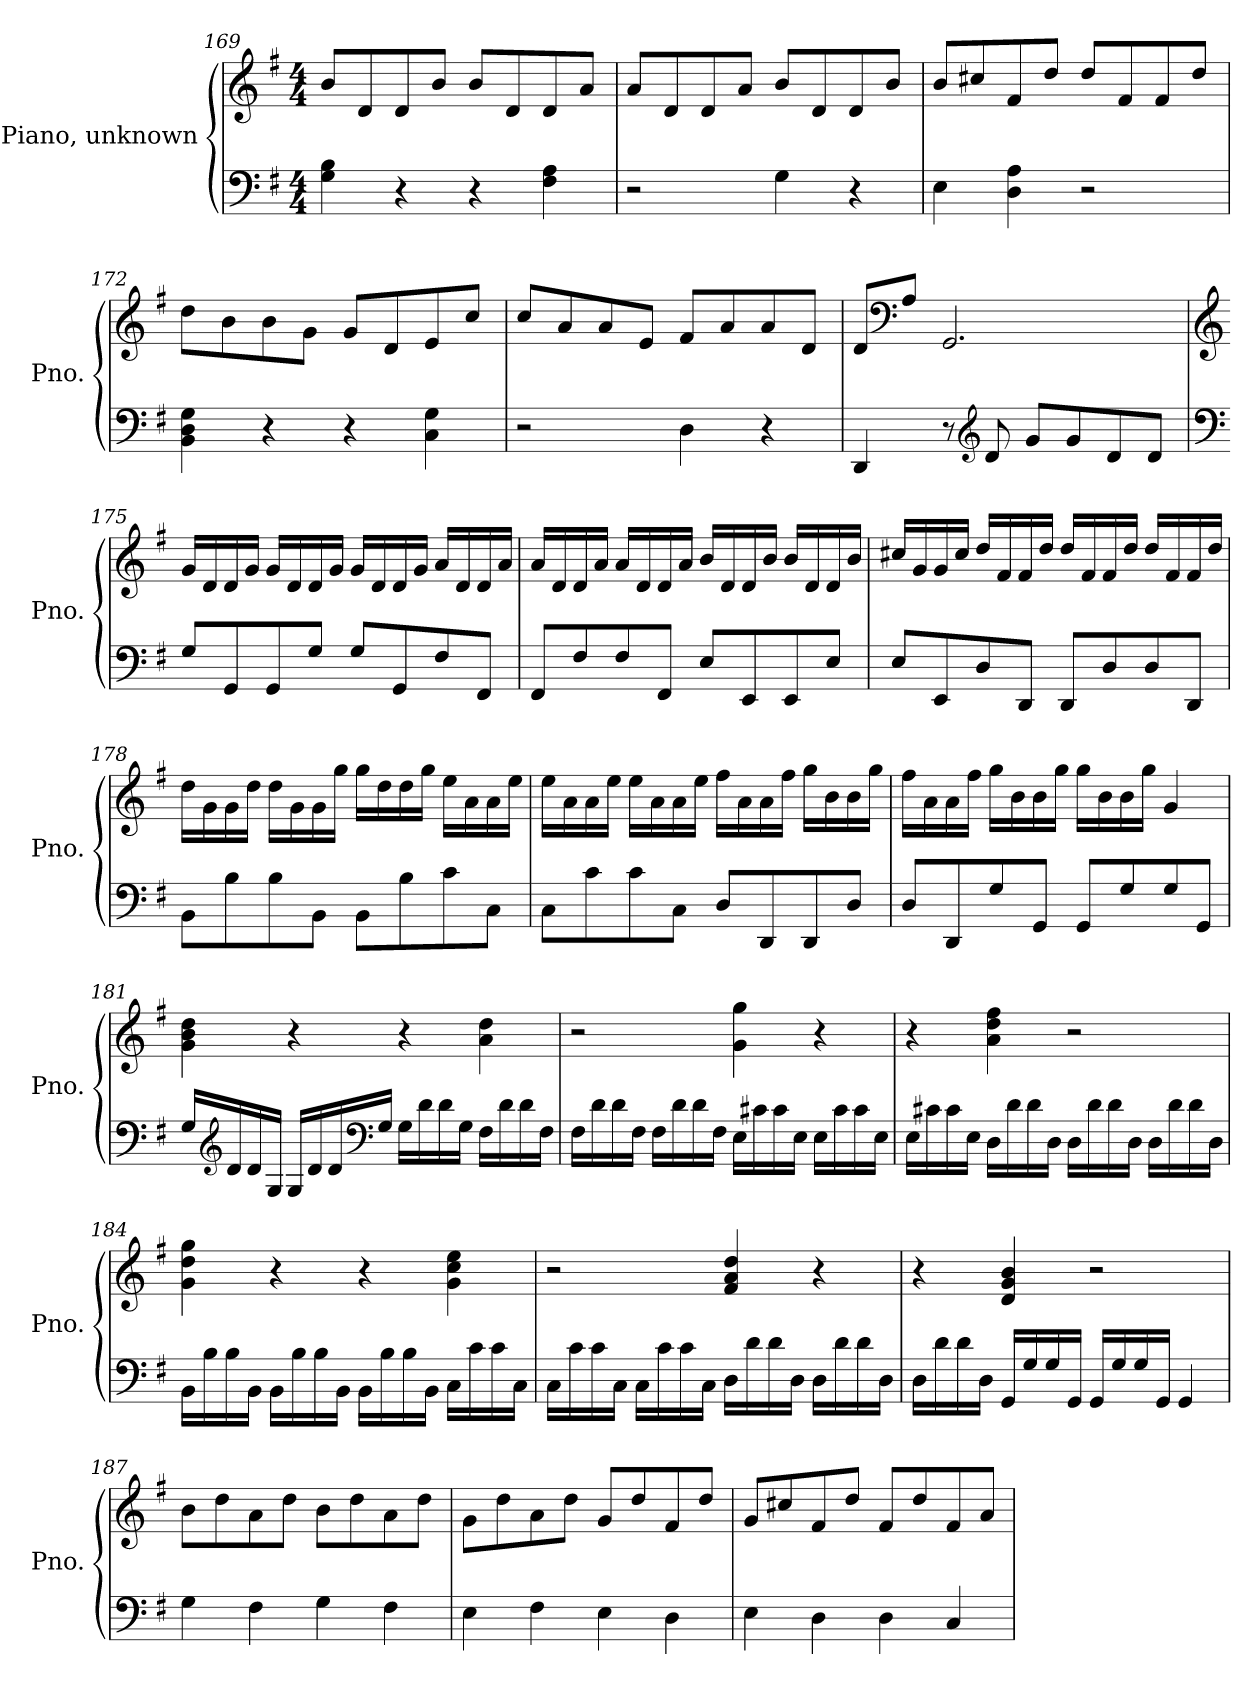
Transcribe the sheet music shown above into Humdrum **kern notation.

**kern	**kern
*part1	*part1
*staff2	*staff1
*I"Piano, unknown	*
*I'Pno.	*
*clefF4	*clefG2
*k[f#]	*k[f#]
*M4/4	*M4/4
=169	=169
4G\ 4B\	8b/L
.	8d/
4r	8d/
.	8b/J
4r	8b/L
.	8d/
4F#\ 4A\	8d/
.	8a/J
!!LO:PB:g=z
=170	=170
2r	8a/L
.	8d/
.	8d/
.	8a/J
4G\	8b/L
.	8d/
4r	8d/
.	8b/J
=171	=171
4E\	8b/L
.	8cc#X/
4D\ 4A\	8f#/
.	8dd/J
2r	8dd/L
.	8f#/
.	8f#/
.	8dd/J
=172	=172
4BB\ 4D\ 4G\	8dd\L
.	8b\
4r	8b\
.	8g\J
4r	8g/L
.	8d/
4C\ 4G\	8e/
.	8cc/J
=173	=173
2r	8cc/L
.	8a/
.	8a/
.	8e/J
4D\	8f#/L
.	8a/
4r	8a/
.	8d/J
!!LO:LB:g=z
=174	=174
4DD/	8d/L
*	*clefF4
.	8A/J
8r	2.GG/
*clefG2	*
8d/	.
8g/L	.
8g/	.
8d/	.
8d/J	.
=175	=175
*clefF4	*clefG2
8G/L	16g/LL
.	16d/
8GG/	16d/
.	16g/JJ
8GG/	16g/LL
.	16d/
8G/J	16d/
.	16g/JJ
8G/L	16g/LL
.	16d/
8GG/	16d/
.	16g/JJ
8F#/	16a/LL
.	16d/
8FF#/J	16d/
.	16a/JJ
=176	=176
8FF#/L	16a/LL
.	16d/
8F#/	16d/
.	16a/JJ
8F#/	16a/LL
.	16d/
8FF#/J	16d/
.	16a/JJ
8E/L	16b/LL
.	16d/
8EE/	16d/
.	16b/JJ
8EE/	16b/LL
.	16d/
8E/J	16d/
.	16b/JJ
!!LO:LB:g=z
=177	=177
8E/L	16cc#X/LL
.	16g/
8EE/	16g/
.	16cc#/JJ
8D/	16dd/LL
.	16f#/
8DD/J	16f#/
.	16dd/JJ
8DD/L	16dd/LL
.	16f#/
8D/	16f#/
.	16dd/JJ
8D/	16dd/LL
.	16f#/
8DD/J	16f#/
.	16dd/JJ
=178	=178
8BB\L	16dd\LL
.	16g\
8B\	16g\
.	16dd\JJ
8B\	16dd\LL
.	16g\
8BB\J	16g\
.	16gg\JJ
8BB\L	16gg\LL
.	16dd\
8B\	16dd\
.	16gg\JJ
8c\	16ee\LL
.	16a\
8C\J	16a\
.	16ee\JJ
!!LO:LB:g=z
=179	=179
8C\L	16ee\LL
.	16a\
8c\	16a\
.	16ee\JJ
8c\	16ee\LL
.	16a\
8C\J	16a\
.	16ee\JJ
8D/L	16ff#\LL
.	16a\
8DD/	16a\
.	16ff#\JJ
8DD/	16gg\LL
.	16b\
8D/J	16b\
.	16gg\JJ
=180	=180
8D/L	16ff#\LL
.	16a\
8DD/	16a\
.	16ff#\JJ
8G/	16gg\LL
.	16b\
8GG/J	16b\
.	16gg\JJ
8GG/L	16gg\LL
.	16b\
8G/	16b\
.	16gg\JJ
8G/	4g/
8GG/J	.
!!LO:LB:g=z
=181	=181
16G/LL	4g\ 4b\ 4dd\
*clefG2	*
16d/	.
16d/	.
16G/JJ	.
16G/LL	4r
16d/	.
16d/	.
*clefF4	*
16G/JJ	.
16G\LL	4r
16d\	.
16d\	.
16G\JJ	.
16F#\LL	4a\ 4dd\
16d\	.
16d\	.
16F#\JJ	.
=182	=182
16F#\LL	2r
16d\	.
16d\	.
16F#\JJ	.
16F#\LL	.
16d\	.
16d\	.
16F#\JJ	.
16E\LL	4g\ 4gg\
16c#X\	.
16c#\	.
16E\JJ	.
16E\LL	4r
16c#\	.
16c#\	.
16E\JJ	.
!!LO:LB:g=z
=183	=183
16E\LL	4r
16c#X\	.
16c#\	.
16E\JJ	.
16D\LL	4a\ 4dd\ 4ff#\
16d\	.
16d\	.
16D\JJ	.
16D\LL	2r
16d\	.
16d\	.
16D\JJ	.
16D\LL	.
16d\	.
16d\	.
16D\JJ	.
=184	=184
16BB\LL	4g\ 4dd\ 4gg\
16B\	.
16B\	.
16BB\JJ	.
16BB\LL	4r
16B\	.
16B\	.
16BB\JJ	.
16BB\LL	4r
16B\	.
16B\	.
16BB\JJ	.
16C\LL	4g\ 4cc\ 4ee\
16c\	.
16c\	.
16C\JJ	.
!!LO:PB:g=z
=185	=185
16C\LL	2r
16c\	.
16c\	.
16C\JJ	.
16C\LL	.
16c\	.
16c\	.
16C\JJ	.
16D\LL	4f#/ 4a/ 4dd/
16d\	.
16d\	.
16D\JJ	.
16D\LL	4r
16d\	.
16d\	.
16D\JJ	.
=186	=186
16D\LL	4r
16d\	.
16d\	.
16D\JJ	.
16GG/LL	4d/ 4g/ 4b/
16G/	.
16G/	.
16GG/JJ	.
16GG/LL	2r
16G/	.
16G/	.
16GG/JJ	.
4GG/	.
=187	=187
4G\	8b\L
.	8dd\
4F#\	8a\
.	8dd\J
4G\	8b\L
.	8dd\
4F#\	8a\
.	8dd\J
!!LO:LB:g=z
=188	=188
4E\	8g\L
.	8dd\
4F#\	8a\
.	8dd\J
4E\	8g/L
.	8dd/
4D\	8f#/
.	8dd/J
=189	=189
4E\	8g/L
.	8cc#X/
4D\	8f#/
.	8dd/J
4D\	8f#/L
.	8dd/
4C/	8f#/
.	8a/J
=	=
*-	*-
